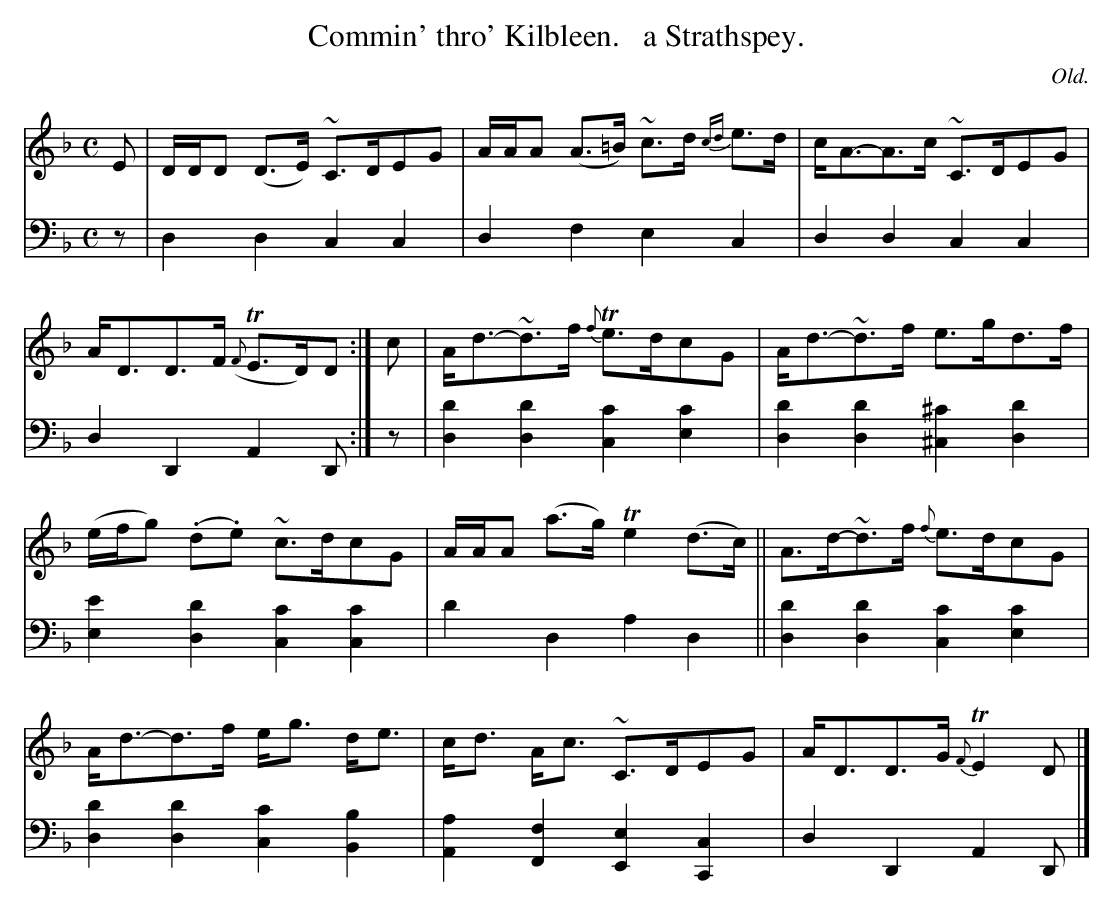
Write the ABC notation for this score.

X:1
T: Commin' thro' Kilbleen.   a Strathspey.
O: Old.
M: C
L: 1/8
K: Dm
V: 1 staves=2
E |\
D/D/D (D>E) ~C>DEG | A/A/A (A>=B) ~c>d {cd}e>d |\
c<A-A>c ~C>DEG | A<DD>F ({F}TE>D)D :| c |\
A<d-~d>f {f}Te>dcG | A<d-~d>f e>gd>f |
(e/f/g) (.d.e) ~c>dcG | A/A/A (a>g) Te2(d>c) ||\
A>d-~d>f {f}e>dcG | A<d-d>f e<g d<e |\
c<d A<c ~C>DEG | A<DD>G {F}TE2D |]
V: 2 clef=bass middle=d
z |\
d2d2 c2c2 | d2f2 e2c2 | d2d2 c2c2 | d2D2 A2D :| z |\
[d'2d2][d'2d2] [c'2c2][c'2e2] | [d'2d2][d'2d2] [^c'2^c2][d'2d2] |
[e'2e2][d'2d2] [c'2c2][c'2c2] | d'2d2 a2d2 ||\
[d'2d2][d'2d2] [c'2c2][c'2e2] | [d'2d2][d'2d2] [c'2c2][b2B2] |\
[a2A2][f2F2] [e2E2][c2C2] | d2D2 A2D |]
